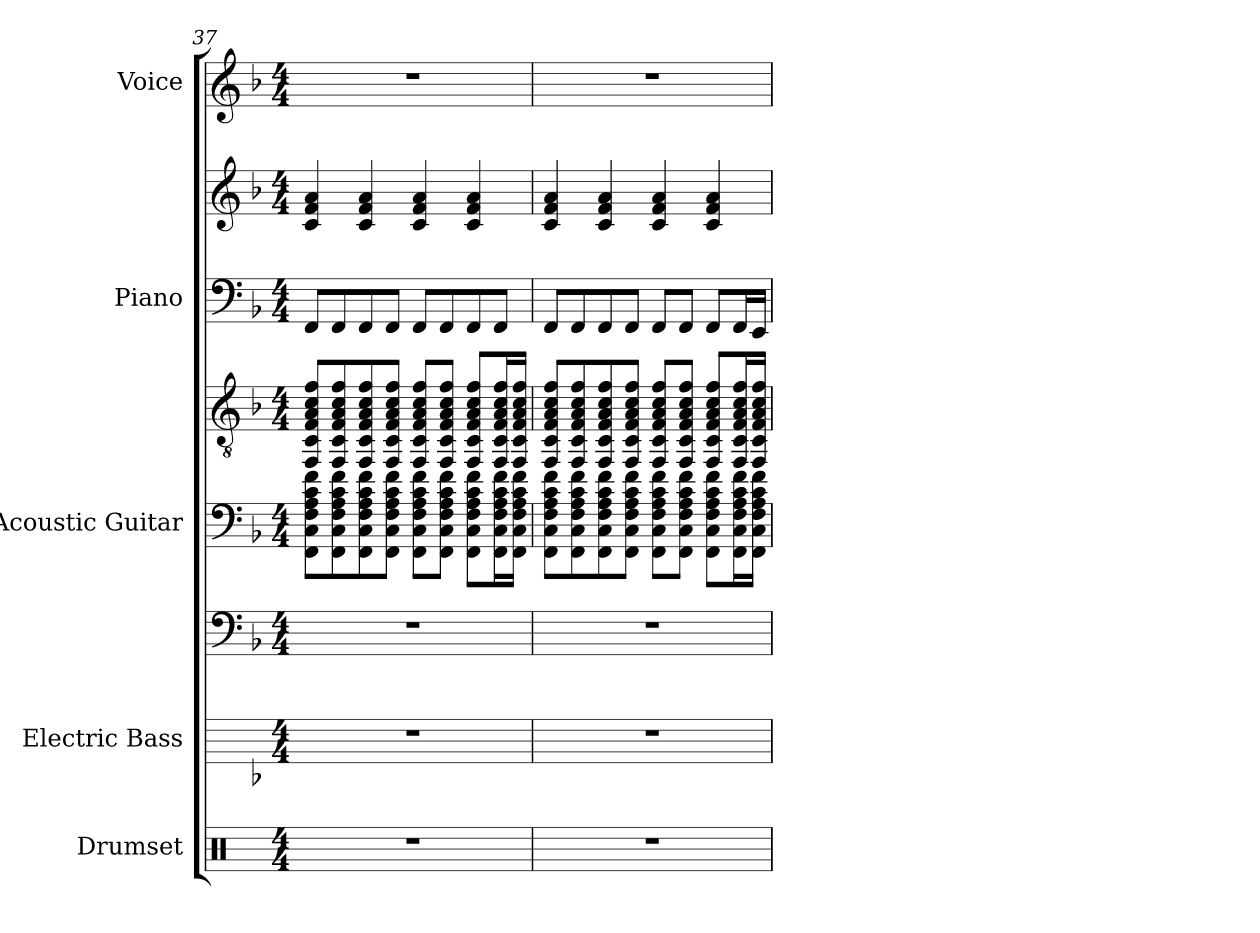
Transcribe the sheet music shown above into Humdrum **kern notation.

**kern	**kern	**kern	**kern	**kern	**kern	**kern	**kern
*part5	*part4	*part4	*part3	*part3	*part2	*part2	*part1
*staff8	*staff7	*staff6	*staff5	*staff4	*staff3	*staff2	*staff1
*I"Drumset	*I"Electric Bass	*	*I"Acoustic Guitar	*	*I"Piano	*	*I"Voice
*I'Drs.	*I'El. B.	*	*I'Guit.	*	*I'Pno.	*	*I'Vo.
*clefX	*	*clefF4	*	*clefGv2	*clefF4	*clefG2	*clefG2
*	*ITrd7c12	*ITrd7c12	*	*	*	*	*
*k[]	*k[b-]	*k[b-]	*k[b-]	*k[b-]	*k[b-]	*k[b-]	*k[b-]
*M4/4	*M4/4	*M4/4	*M4/4	*M4/4	*M4/4	*M4/4	*M4/4
=37	=37	=37	=37	=37	=37	=37	=37
1r	1r	1r	8FF\ 8C\ 8F\ 8A\ 8c\ 8f\L	8FF/ 8C/ 8F/ 8A/ 8c/ 8f/L	8FF/L	4c/ 4f/ 4a/	1r
.	.	.	8FF\ 8C\ 8F\ 8A\ 8c\ 8f\	8FF/ 8C/ 8F/ 8A/ 8c/ 8f/	8FF/	.	.
.	.	.	8FF\ 8C\ 8F\ 8A\ 8c\ 8f\	8FF/ 8C/ 8F/ 8A/ 8c/ 8f/	8FF/	4c/ 4f/ 4a/	.
.	.	.	8FF\ 8C\ 8F\ 8A\ 8c\ 8f\J	8FF/ 8C/ 8F/ 8A/ 8c/ 8f/J	8FF/J	.	.
.	.	.	8FF\ 8C\ 8F\ 8A\ 8c\ 8f\L	8FF/ 8C/ 8F/ 8A/ 8c/ 8f/L	8FF/L	4c/ 4f/ 4a/	.
.	.	.	8FF\ 8C\ 8F\ 8A\ 8c\ 8f\J	8FF/ 8C/ 8F/ 8A/ 8c/ 8f/J	8FF/	.	.
.	.	.	8FF\ 8C\ 8F\ 8A\ 8c\ 8f\L	8FF/ 8C/ 8F/ 8A/ 8c/ 8f/L	8FF/	4c/ 4f/ 4a/	.
.	.	.	16FF\ 16C\ 16F\ 16A\ 16c\ 16f\L	16FF/ 16C/ 16F/ 16A/ 16c/ 16f/L	8FF/J	.	.
.	.	.	16FF\ 16C\ 16F\ 16A\ 16c\ 16f\JJ	16FF/ 16C/ 16F/ 16A/ 16c/ 16f/JJ	.	.	.
=38	=38	=38	=38	=38	=38	=38	=38
1r	1r	1r	8FF\ 8C\ 8F\ 8A\ 8c\ 8f\L	8FF/ 8C/ 8F/ 8A/ 8c/ 8f/L	8FF/L	4c/ 4f/ 4a/	1r
.	.	.	8FF\ 8C\ 8F\ 8A\ 8c\ 8f\	8FF/ 8C/ 8F/ 8A/ 8c/ 8f/	8FF/	.	.
.	.	.	8FF\ 8C\ 8F\ 8A\ 8c\ 8f\	8FF/ 8C/ 8F/ 8A/ 8c/ 8f/	8FF/	4c/ 4f/ 4a/	.
.	.	.	8FF\ 8C\ 8F\ 8A\ 8c\ 8f\J	8FF/ 8C/ 8F/ 8A/ 8c/ 8f/J	8FF/J	.	.
.	.	.	8FF\ 8C\ 8F\ 8A\ 8c\ 8f\L	8FF/ 8C/ 8F/ 8A/ 8c/ 8f/L	8FF/L	4c/ 4f/ 4a/	.
.	.	.	8FF\ 8C\ 8F\ 8A\ 8c\ 8f\J	8FF/ 8C/ 8F/ 8A/ 8c/ 8f/J	8FF/J	.	.
.	.	.	8FF\ 8C\ 8F\ 8A\ 8c\ 8f\L	8FF/ 8C/ 8F/ 8A/ 8c/ 8f/L	8FF/L	4c/ 4f/ 4a/	.
.	.	.	16FF\ 16C\ 16F\ 16A\ 16c\ 16f\L	16FF/ 16C/ 16F/ 16A/ 16c/ 16f/L	16FF/L	.	.
.	.	.	16FF\ 16C\ 16F\ 16A\ 16c\ 16f\JJ	16FF/ 16C/ 16F/ 16A/ 16c/ 16f/JJ	16EE/JJ	.	.
=	=	=	=	=	=	=	=
*-	*-	*-	*-	*-	*-	*-	*-
